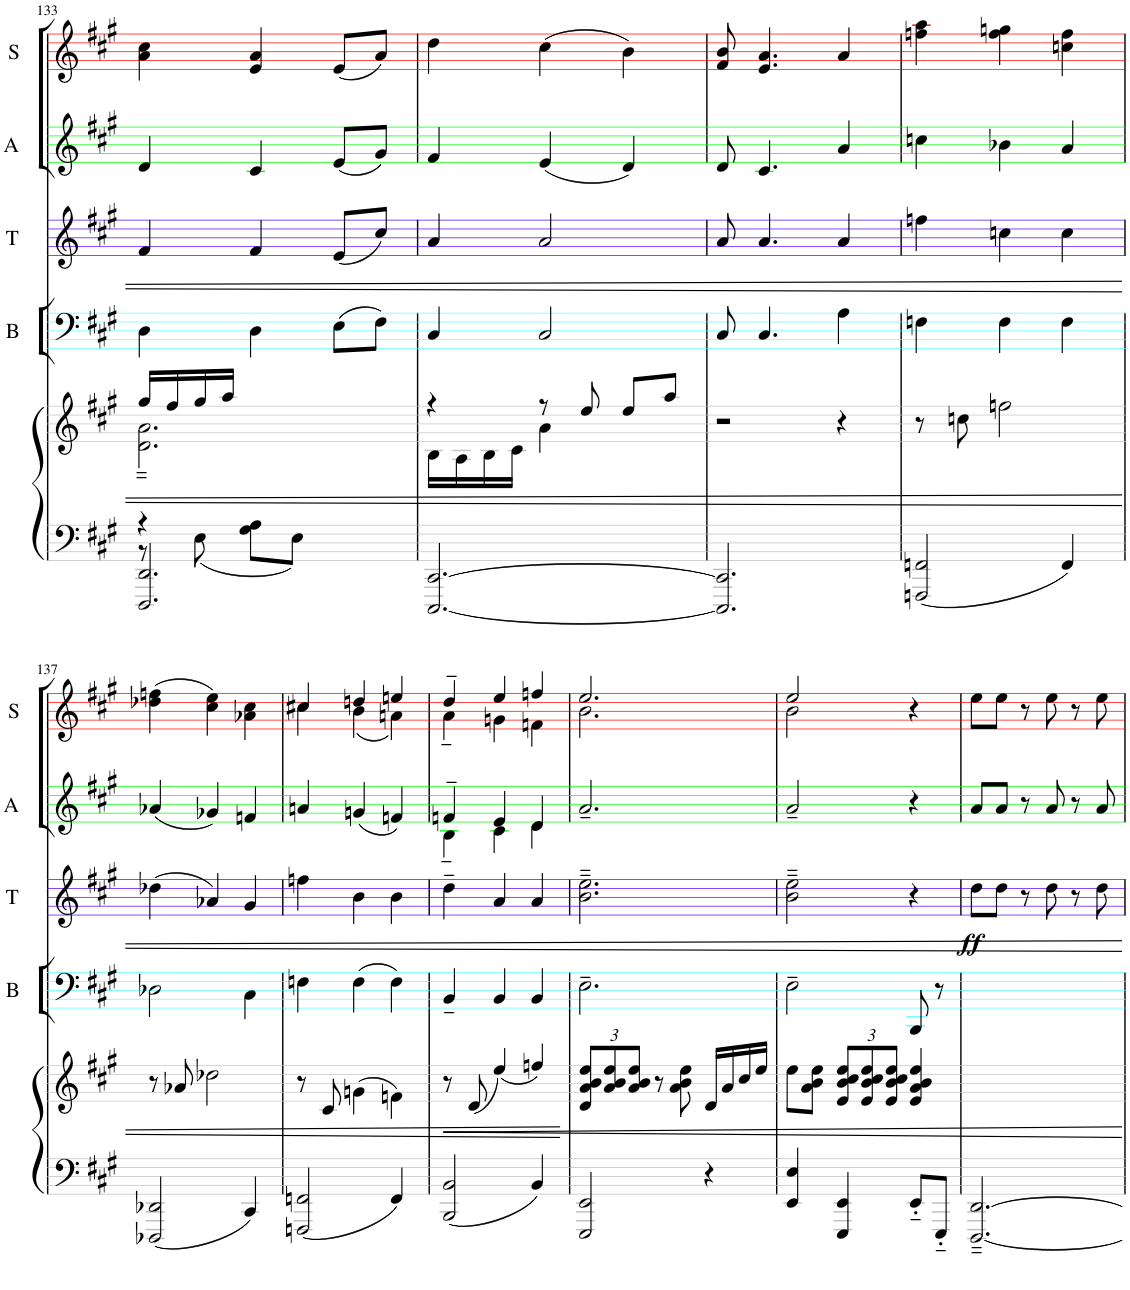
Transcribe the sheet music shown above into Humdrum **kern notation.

**kern	**kern	**kern	**kern	**dynam	**kern	**kern
*part6	*part5	*part4	*part3	*part3	*part2	*part1
*staff6	*staff5	*staff4	*staff3	*staff3	*staff2	*staff1
*I"Piano	*I"Piano	*I"Bass	*I"Tenor	*	*I"Alto	*I"Soprano
*I'Pno	*I'Pno	*I'B	*I'T	*	*I'A	*I'S
!!LO:PB:g=z
*clefF4	*clefG2	*clefF4	*clefG2	*	*clefG2	*clefG2
*	*	*Trd7c12	*	*	*	*
*k[f#c#g#]	*k[f#c#g#]	*k[f#c#g#]	*k[f#c#g#]	*	*k[f#c#g#]	*k[f#c#g#]
*A:	*A:	*A:	*A:	*	*A:	*A:
*M3/4	*M3/4	*M3/4	*M3/4	*	*M3/4	*M3/4
=133	=133	=133	=133	=133	=133	=133
*^	*^	*	*	*	*	*
*	*^	*	*	*	*	*	*	*
4r	8r	2.DDD/ 2.DD/	16gg#/LL	2.d\~ 2.a\~	4D\	4f#/	.	4d/	4a\ 4cc#\
.	.	.	16ff#/	.	.	.	.	.	.
.	(8E\	.	16gg#/	.	.	.	.	.	.
.	.	.	16aa/JJ	.	.	.	.	.	.
2ryy	8G#\ 8A\L	.	2ryy	.	4D\	4f#/	.	4c#/	4e/ 4a/
.	8E\J)	.	.	.	.	.	.	.	.
.	4ryy	.	.	.	(8E\L	(8e/L	.	(8e/L	(8e/L
.	.	.	.	.	8F#\J)	8cc#/J)	.	8g#/J)	8a/J)
*v	*v	*v	*	*	*	*	*	*	*
=134	=134	=134	=134	=134	=134	=134	=134
[2.CCC#/ [2.CC#/	4r	16B\LL	4C#/	4a/	.	4f#/	4dd\
.	.	16A\	.	.	.	.	.
.	.	16B\	.	.	.	.	.
.	.	16c#\JJ	.	.	.	.	.
.	8r	4a\	2C#/	2a/	.	(4e/	(4cc#\
.	8ee/	.	.	.	.	.	.
.	8ee/L	4ryy	.	.	.	4d/)	4b\)
.	8aa/J	.	.	.	.	.	.
*	*v	*v	*	*	*	*	*
=135	=135	=135	=135	=135	=135	=135
2.CCC#/] 2.CC#/]	2r	8C#/	8a/	.	8d/	8f#/ 8b/
.	.	4.C#/	4.a/	.	4.c#/	4.e/ 4.a/
.	4r	4A\	4a/	.	4a/	4a/
=136	=136	=136	=136	=136	=136	=136
(2FFFn/ 2FFn/	8r	4Fn\	4ffn\	.	4ccn\	4ffn\ 4aa\
.	8ccn\	.	.	.	.	.
.	2ffn\	4F\	4ccn\	.	4b-X\	4ff\ 4ggn\
4FF/)	.	4F\	4cc\	.	4a/	4ccn\ 4ff\
!!LO:LB:g=z
=137	=137	=137	=137	=137	=137	=137
(2DDD-X/ 2DD-X/	8r	2D-X\	(4dd-X\	.	(4a-X/	(4dd-X\ 4ffn\
.	8a-X/	.	.	.	.	.
.	2dd-X\	.	4a-X/)	.	4g-X/)	4cc#\ 4ee\)
4CC#/)	.	4C#\	4g#/	.	4fn/	4a-X\ 4cc#\
=138	=138	=138	=138	=138	=138	=138
*	*	*	*	*	*	*^
(2FFFn/ 2FFn/	8r	4Fn\	4ffn\	.	4an/	4cc#X/	4cc#X\
.	8c#/	.	.	.	.	.	.
.	(4gn\	(4F\	4b\	.	(4gn/	4ddn/	(4b\
4FF/)	4fn\)	4F\)	4b\	.	4fn/)	4een/	4an\)
=139	=139	=139	=139	=139	=139	=139	=139
*	*	*	*	*	*^	*	*
(2BBB/ 2BB/	8r	4BB~/	4dd~\	.	4fn~/	4B~\	4dd~/	4a~\
.	(8d/	.	.	.	.	.	.	.
.	(4ee/)	4BB/	4a/	.	4e/	4c#\	4ee/	4gn\
4BB/)	4ffn/)	4BB/	4a/	.	4d/	4d\	4ffn/	4fn\
*	*	*	*	*	*v	*v	*	*
=140	=140	=140	=140	=140	=140	=140	=140
*	*Xbrackettup	*	*	*	*	*	*
2EEE/ 2EE/	12d/ 12a/ 12b/ 12ee/L	2.E~\	2.b\~ 2.ee\~	.	2.a~/	2.ee/	2.b\
.	12a/ 12b/ 12ee/	.	.	.	.	.	.
.	12a/ 12b/ 12ee/J	.	.	.	.	.	.
.	8r	.	.	.	.	.	.
.	8a\ 8b\ 8ee\	.	.	.	.	.	.
4r	16d/LL	.	.	.	.	.	.
.	16a/	.	.	.	.	.	.
.	16cc#/	.	.	.	.	.	.
.	16ee/JJ	.	.	.	.	.	.
=141	=141	=141	=141	=141	=141	=141	=141
4EE/ 4E/	8ee\L	2E~\	2b\~ 2ee\~	.	2a~/	2ee/	2b\
.	8a\ 8b\ 8ee\J	.	.	.	.	.	.
4EEE/ 4EE/	12e/ 12b/ 12cc#/ 12ee/L	.	.	.	.	.	.
.	12e/ 12b/ 12cc#/ 12ee/	.	.	.	.	.	.
.	12e/ 12b/ 12cc#/ 12ee/J	.	.	.	.	.	.
8EE'~/L	4e/ 4a/ 4b/ 4ee/	8BBB/	4r	.	4r	4r	4ryy
8EEE'~/J	.	8r	.	.	.	.	.
*	*	*	*	*	*	*v	*v
=142	=142	=142	=142	=142	=142	=142
!	!	!	!	!LO:DY:b	!	!
[2.DDD/~ [2.DD/~	2.ryy	2.ryy	8dd\L	ff	8a/L	8ee\L
.	.	.	8dd\J	.	8a/J	8ee\J
.	.	.	8r	.	8r	8r
.	.	.	8dd\	.	8a/	8ee\
.	.	.	8r	.	8r	8r
.	.	.	8dd\	.	8a/	8ee\
=	=	=	=	=	=	=
*-	*-	*-	*-	*-	*-	*-
